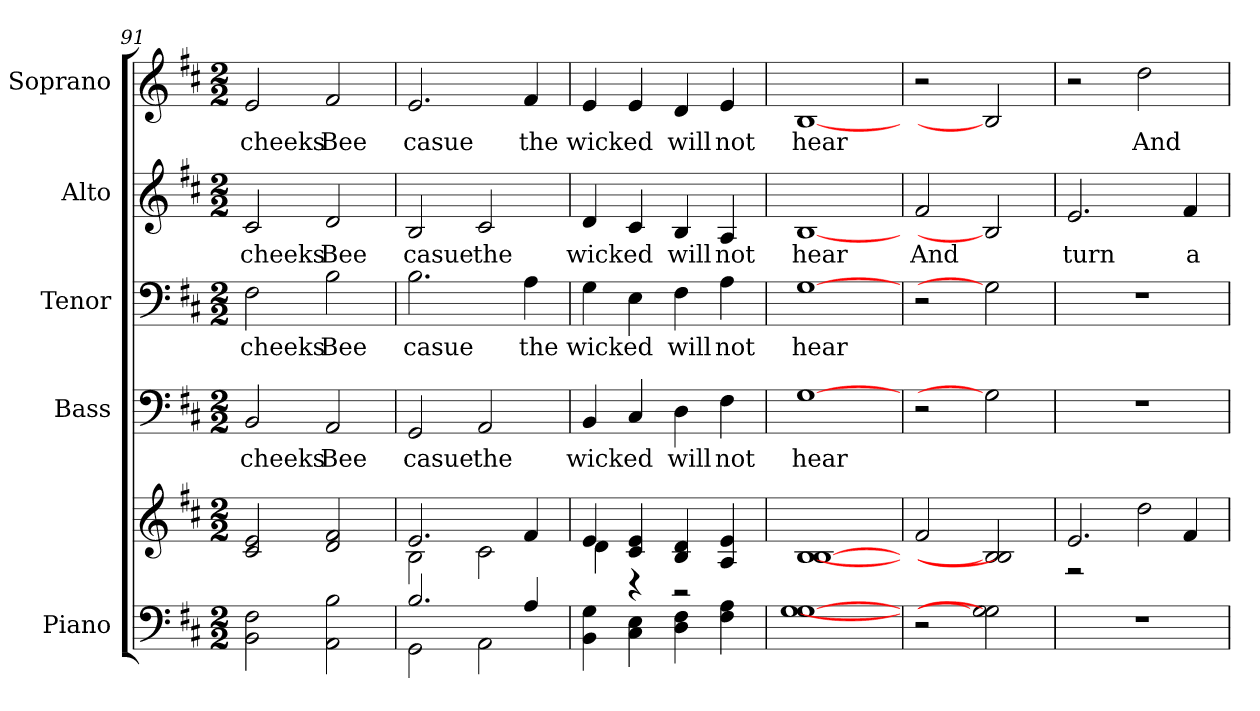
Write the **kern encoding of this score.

**kern	**kern	**kern	**text	**kern	**text	**kern	**text	**kern	**text
*part5	*part5	*part4	*part4	*part3	*part3	*part2	*part2	*part1	*part1
*staff6	*staff5	*staff4	*staff4	*staff3	*staff3	*staff2	*staff2	*staff1	*staff1
*I"Piano	*	*I"Bass	*	*I"Tenor	*	*I"Alto	*	*I"Soprano	*
*I'Pno.	*	*I'B.	*	*I'T.	*	*I'A.	*	*I'S.	*
*clefF4	*clefG2	*clefF4	*	*clefF4	*	*clefG2	*	*clefG2	*
*k[f#c#]	*k[f#c#]	*k[f#c#]	*	*k[f#c#]	*	*k[f#c#]	*	*k[f#c#]	*
*D:	*D:	*D:	*	*D:	*	*D:	*	*D:	*
*M2/2	*M2/2	*M2/2	*	*M2/2	*	*M2/2	*	*M2/2	*
=91	=91	=91	=91	=91	=91	=91	=91	=91	=91
!	!	!	!LO:LY:b:color=#000000	!	!	!	!	!	!
!	!	!	!	!	!LO:LY:b:color=#000000	!	!	!	!
!	!	!	!	!	!	!	!LO:LY:b:color=#000000	!	!
!	!	!	!	!	!	!	!	!	!LO:LY:b:color=#000000
2BBi\ 2F#i	2c#i/ 2ei	2BBi/	cheeks	2F#i\	cheeks	2c#i/	cheeks	2ei/	cheeks
!	!	!	!LO:LY:b:color=#000000	!	!	!	!	!	!
!	!	!	!	!	!LO:LY:b:color=#000000	!	!	!	!
!	!	!	!	!	!	!	!LO:LY:b:color=#000000	!	!
!	!	!	!	!	!	!	!	!	!LO:LY:b:color=#000000
2AAi\ 2Bi	2di/ 2f#i	2AAi/	Bee	2Bi\	Bee	2di/	Bee	2f#i/	Bee
=92	=92	=92	=92	=92	=92	=92	=92	=92	=92
*^	*^	*	*	*	*	*	*	*	*
!	!	!	!	!	!LO:LY:b:color=#000000	!	!	!	!	!	!
!	!	!	!	!	!	!	!LO:LY:b:color=#000000	!	!	!	!
!	!	!	!	!	!	!	!	!	!LO:LY:b:color=#000000	!	!
!	!	!	!	!	!	!	!	!	!	!	!LO:LY:b:color=#000000
2.Bi/	2GGi\	2.ei/	2Bi\	2GGi/	casue	2.Bi\	casue	2Bi/	casue	2.ei/	casue
!	!	!	!	!	!LO:LY:b:color=#000000	!	!	!	!	!	!
!	!	!	!	!	!	!	!	!	!LO:LY:b:color=#000000	!	!
.	2AAi\	.	2c#i\	2AAi/	the	.	.	2c#i/	the	.	.
!	!	!	!	!	!	!	!LO:LY:b:color=#000000	!	!	!	!
!	!	!	!	!	!	!	!	!	!	!	!LO:LY:b:color=#000000
4Ai/	.	4f#i/	.	.	.	4Ai\	the	.	.	4f#i/	the
*v	*v	*	*	*	*	*	*	*	*	*	*
=93	=93	=93	=93	=93	=93	=93	=93	=93	=93	=93
!	!	!	!	!LO:LY:b:color=#000000	!	!	!	!	!	!
!	!	!	!	!	!	!LO:LY:b:color=#000000	!	!	!	!
!	!	!	!	!	!	!	!	!LO:LY:b:color=#000000	!	!
!	!	!	!	!	!	!	!	!	!	!LO:LY:b:color=#000000
4BBi\ 4Gi	4ei/	4di\	4BBi/	wick	4Gi\	wick	4di/	wick	4ei/	wick
!	!	!	!	!LO:LY:b:color=#000000	!	!	!	!	!	!
!	!	!	!	!	!	!LO:LY:b:color=#000000	!	!	!	!
!	!	!	!	!	!	!	!	!LO:LY:b:color=#000000	!	!
!	!	!	!	!	!	!	!	!	!	!LO:LY:b:color=#000000
4C#i\ 4Ei	4c#i/ 4ei	4r	4C#i/	ed	4Ei\	ed	4c#i/	ed	4ei/	ed
!	!	!	!	!LO:LY:b:color=#000000	!	!	!	!	!	!
!	!	!	!	!	!	!LO:LY:b:color=#000000	!	!	!	!
!	!	!	!	!	!	!	!	!LO:LY:b:color=#000000	!	!
!	!	!	!	!	!	!	!	!	!	!LO:LY:b:color=#000000
4Di\ 4F#i	4Bi/ 4di	2r	4Di\	will	4F#i\	will	4Bi/	will	4di/	will
!	!	!	!	!LO:LY:b:color=#000000	!	!	!	!	!	!
!	!	!	!	!	!	!LO:LY:b:color=#000000	!	!	!	!
!	!	!	!	!	!	!	!	!LO:LY:b:color=#000000	!	!
!	!	!	!	!	!	!	!	!	!	!LO:LY:b:color=#000000
4F#i\ 4Ai	4Ai/ 4ei	.	4F#i\	not	4Ai\	not	4Ai/	not	4ei/	not
*	*v	*v	*	*	*	*	*	*	*	*
=94	=94	=94	=94	=94	=94	=94	=94	=94	=94
!	!	!	!LO:LY:b:color=#000000	!	!	!	!	!	!
!	!	!	!	!	!LO:LY:b:color=#000000	!	!	!	!
!	!	!	!	!	!	!	!LO:LY:b:color=#000000	!	!
!	!	!	!	!	!	!	!	!	!LO:LY:b:color=#000000
[1Gi [1Gi	[1Bi [1Bi	[1Gi	hear	[1Gi	hear	[1Bi	hear	[1Bi	hear
=95	=95	=95	=95	=95	=95	=95	=95	=95	=95
!	!	!	!	!	!	!	!LO:LY:b:color=#000000	!	!
2r	2f#i/	2r	.	2r	.	2f#i/	And	2r	.
2Gi] 2Gi]	2Bi] 2Bi]	2Gi]	.	2Gi]	.	2Bi]	.	2Bi]	.
!!LO:PB:g=z
=96	=96	=96	=96	=96	=96	=96	=96	=96	=96
*	*^	*	*	*	*	*	*	*	*
!	!	!	!	!	!	!	!	!LO:LY:b:color=#000000	!	!
1r	2.ei/	2r	1r	.	1r	.	2.ei/	turn	2r	.
!	!	!	!	!	!	!	!	!	!	!LO:LY:b:color=#000000
.	.	2ddi\	.	.	.	.	.	.	2ddi\	And
!	!	!	!	!	!	!	!	!LO:LY:b:color=#000000	!	!
.	4f#i/	.	.	.	.	.	4f#i/	a-	.	.
*	*v	*v	*	*	*	*	*	*	*	*
=	=	=	=	=	=	=	=	=	=
*-	*-	*-	*-	*-	*-	*-	*-	*-	*-
